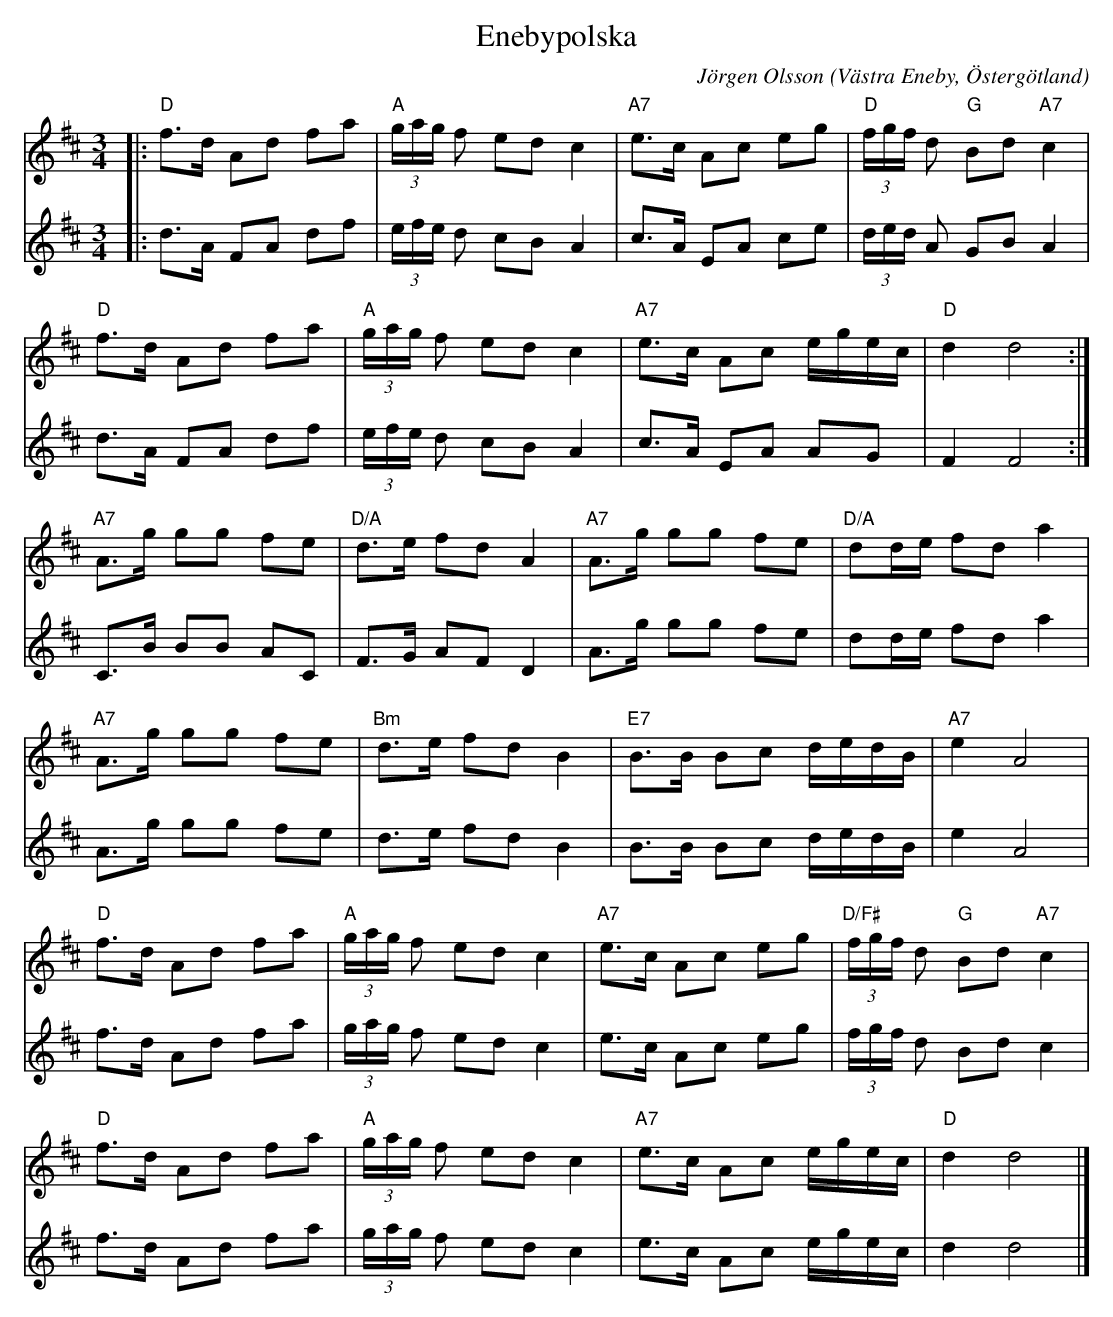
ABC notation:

X:1
T:Enebypolska
C:Jörgen Olsson
O:Västra Eneby, Östergötland
M:3/4
L:1/8
K:D
V:1
|:"D"f>d Ad fa|"A"(3g/a/g/ f ed c2|"A7"e>c Ac eg|"D"(3f/g/f/ d "G"Bd "A7"c2|
"D"f>d Ad fa|"A"(3g/a/g/ f ed c2|"A7"e>c Ac e/g/e/c/|"D"d2 d4:|
"A7"A>g gg fe|"D/A"d>e fd A2|"A7"A>g gg fe|"D/A" dd/e/ fd a2|
"A7"A>g gg fe|"Bm"d>e fd B2|"E7"B>B Bc d/e/d/B/|"A7" e2 A4|
"D"f>d Ad fa|"A"(3g/a/g/ f ed c2|"A7"e>c Ac eg|"D/F#"(3f/g/f/ d "G"Bd "A7"c2|
"D"f>d Ad fa|"A"(3g/a/g/ f ed c2|"A7"e>c Ac e/g/e/c/|"D"d2 d4 |]
V:2
|:d>A FA df|(3e/f/e/ d cB A2|c>A EA ce|(3d/e/d/ A GB A2|
d>A FA df|(3e/f/e/ d cB A2|c>A EA AG|F2 F4:|
C>B BB AC|F>G AF D2|A>g gg fe| dd/e/ fd a2|
A>g gg fe|d>e fd B2|B>B Bc d/e/d/B/| e2 A4|
f>d Ad fa|(3g/a/g/ f ed c2|e>c Ac eg|(3f/g/f/ d Bd c2|
f>d Ad fa|(3g/a/g/ f ed c2|e>c Ac e/g/e/c/|d2 d4 |]
